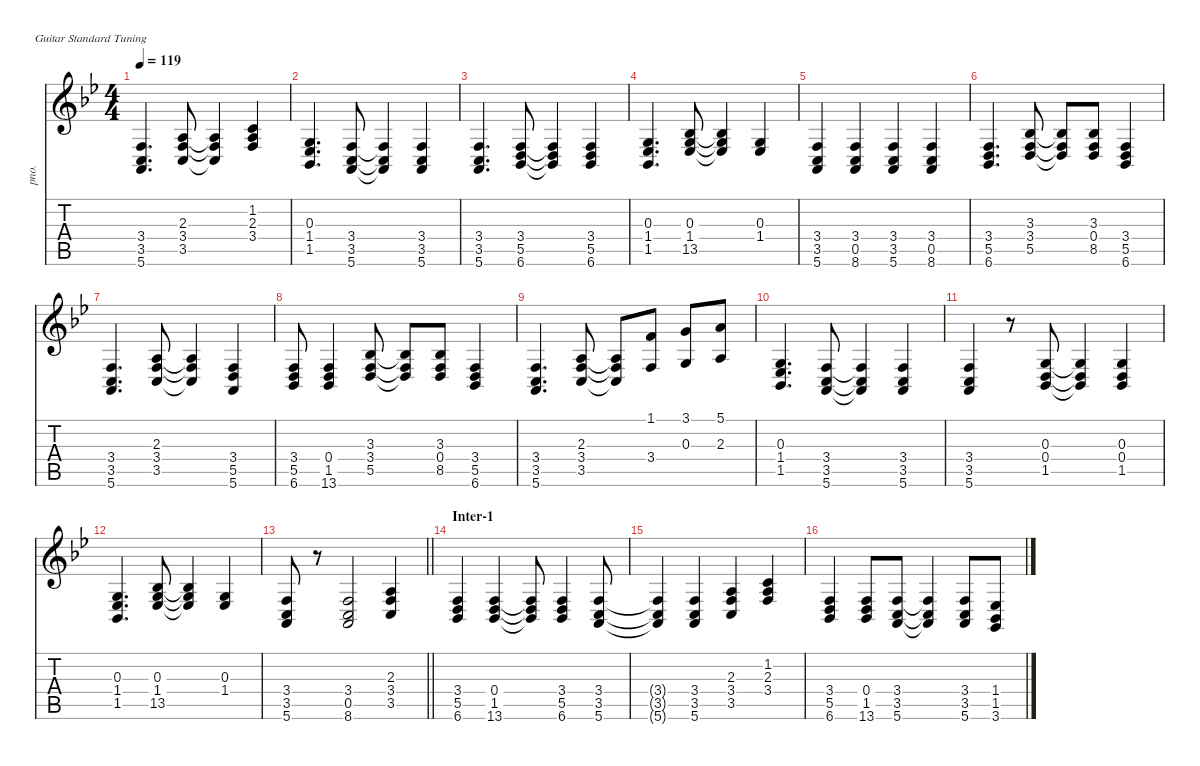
\defaultSystemsLayout 4
\hideDynamics
\bracketExtendMode nobrackets
\otherSystemsTrackNameOrientation horizontal
\track ("Keyboard 1" "pno.") {instrument brightacousticpiano}
\staff {score tabs}
\tuning (E4 B3 G3 D3 A2 E2)
\ts (4 4)
\tempo 119
\clef g2
\ks bb
(3.4{acc forcenatural} 3.5{acc forcenatural} 5.6{acc forcenatural}).4{d dy f} (2.3{acc forcenatural} 3.4{acc forcenatural} 3.5{acc forcenatural}).8 (2.3{t acc forcenatural} 3.4{t acc forcenatural} 3.5{t acc forcenatural}).4 (1.2{acc forcenatural} 2.3{acc forcenatural} 3.4{acc forcenatural}).4 |
(0.3{acc forcenatural} 1.4{acc b} 1.5{acc b}).4{d} (3.4{acc forcenatural} 3.5{acc forcenatural} 5.6{acc forcenatural}).8 (3.4{t acc forcenatural} 3.5{t acc forcenatural} 5.6{t acc forcenatural}).4 (3.4{acc forcenatural} 3.5{acc forcenatural} 5.6{acc forcenatural}).4 |
(3.4{acc forcenatural} 3.5{acc forcenatural} 5.6{acc forcenatural}).4{d} (3.4{acc forcenatural} 5.5{acc forcenatural} 6.6{acc b}).8 (3.4{t acc forcenatural} 5.5{t acc forcenatural} 6.6{t acc b}).4 (3.4{acc forcenatural} 5.5{acc forcenatural} 6.6{acc b}).4 |
(0.3{acc forcenatural} 1.4{acc b} 1.5{acc b}).4{d} (0.3{acc forcenatural} 1.4{acc b} 13.5{acc b}).8 (0.3{t acc forcenatural} 1.4{t acc b} 13.5{t acc b}).4 (0.3{acc forcenatural} 1.4{acc b}).4 |
(3.4{acc forcenatural} 3.5{acc forcenatural} 5.6{acc forcenatural}).4 (3.4{acc forcenatural} 0.5{acc forcenatural} 8.6{acc forcenatural}).4 (3.4{acc forcenatural} 3.5{acc forcenatural} 5.6{acc forcenatural}).4 (3.4{acc forcenatural} 0.5{acc forcenatural} 8.6{acc forcenatural}).4 |
(3.4{acc forcenatural} 5.5{acc forcenatural} 6.6{acc b}).4{d} (3.3{acc b} 3.4{acc forcenatural} 5.5{acc forcenatural}).8 (3.3{t acc b} 3.4{t acc forcenatural} 5.5{t acc forcenatural}).8 (3.3{acc b} 0.4{acc forcenatural} 8.5{acc forcenatural}).8 (3.4{acc forcenatural} 5.5{acc forcenatural} 6.6{acc b}).4 |
(3.4{acc forcenatural} 3.5{acc forcenatural} 5.6{acc forcenatural}).4{d} (2.3{acc forcenatural} 3.4{acc forcenatural} 3.5{acc forcenatural}).8 (2.3{t acc forcenatural} 3.4{t acc forcenatural} 3.5{t acc forcenatural}).4 (3.4{acc forcenatural} 5.5{acc forcenatural} 5.6{acc forcenatural}).4 |
(3.4{acc forcenatural} 5.5{acc forcenatural} 6.6{acc b}).8 (0.4{acc forcenatural} 1.5{acc b} 13.6{acc forcenatural}).4 (3.3{acc b} 3.4{acc forcenatural} 5.5{acc forcenatural}).8 (3.3{t acc b} 3.4{t acc forcenatural} 5.5{t acc forcenatural}).8 (3.3{acc b} 0.4{acc forcenatural} 8.5{acc forcenatural}).8 (3.4{acc forcenatural} 5.5{acc forcenatural} 6.6{acc b}).4 |
(3.4{acc forcenatural} 3.5{acc forcenatural} 5.6{acc forcenatural}).4{d} (2.3{acc forcenatural} 3.4{acc forcenatural} 3.5{acc forcenatural}).8 (2.3{t acc forcenatural} 3.4{t acc forcenatural} 3.5{t acc forcenatural}).8 (1.1{acc forcenatural} 3.4{acc forcenatural}).8 (3.1{acc forcenatural} 0.3{acc forcenatural}).8 (5.1{acc forcenatural} 2.3{acc forcenatural}).8 |
(0.3{acc forcenatural} 1.4{acc b} 1.5{acc b}).4{d} (3.4{acc forcenatural} 3.5{acc forcenatural} 5.6{acc forcenatural}).8 (3.4{t acc forcenatural} 3.5{t acc forcenatural} 5.6{t acc forcenatural}).4 (3.4{acc forcenatural} 3.5{acc forcenatural} 5.6{acc forcenatural}).4 |
(3.4{acc forcenatural} 3.5{acc forcenatural} 5.6{acc forcenatural}).4 r.8 (0.3{acc forcenatural} 0.4{acc forcenatural} 1.5{acc b}).8 (0.3{t acc forcenatural} 0.4{t acc forcenatural} 1.5{t acc b}).4 (0.3{acc forcenatural} 0.4{acc forcenatural} 1.5{acc b}).4 |
(0.3{acc forcenatural} 1.4{acc b} 1.5{acc b}).4{d} (0.3{acc forcenatural} 1.4{acc b} 13.5{acc b}).8 (0.3{t acc forcenatural} 1.4{t acc b} 13.5{t acc b}).4 (0.3{acc forcenatural} 1.4{acc b}).4 |
\barLineRight lightlight
(3.4{acc forcenatural} 3.5{acc forcenatural} 5.6{acc forcenatural}).8 r.8 (3.4{acc forcenatural} 0.5{acc forcenatural} 8.6{acc forcenatural}).2 (2.3{acc forcenatural} 3.4{acc forcenatural} 3.5{acc forcenatural}).4 |
\section ("" "Inter-1")
(3.4{acc forcenatural} 5.5{acc forcenatural} 6.6{acc b}).4 (0.4{acc forcenatural} 1.5{acc b} 13.6{acc forcenatural}).4 (0.4{t acc forcenatural} 1.5{t acc b} 13.6{t acc forcenatural}).8 (3.4{acc forcenatural} 5.5{acc forcenatural} 6.6{acc b}).4 (3.4{acc forcenatural} 3.5{acc forcenatural} 5.6{acc forcenatural}).8 |
(3.4{t acc forcenatural} 3.5{t acc forcenatural} 5.6{t acc forcenatural}).4 (3.4{acc forcenatural} 3.5{acc forcenatural} 5.6{acc forcenatural}).4 (2.3{acc forcenatural} 3.4{acc forcenatural} 3.5{acc forcenatural}).4 (1.2{acc forcenatural} 2.3{acc forcenatural} 3.4{acc forcenatural}).4 |
(3.4{acc forcenatural} 5.5{acc forcenatural} 6.6{acc b}).4 (0.4{acc forcenatural} 1.5{acc b} 13.6{acc forcenatural}).8 (3.4{acc forcenatural} 3.5{acc forcenatural} 5.6{acc forcenatural}).8 (3.4{t acc forcenatural} 3.5{t acc forcenatural} 5.6{t acc forcenatural}).4 (3.4{acc forcenatural} 3.5{acc forcenatural} 5.6{acc forcenatural}).8 (1.4{acc b} 1.5{acc b} 3.6{acc forcenatural}).8
